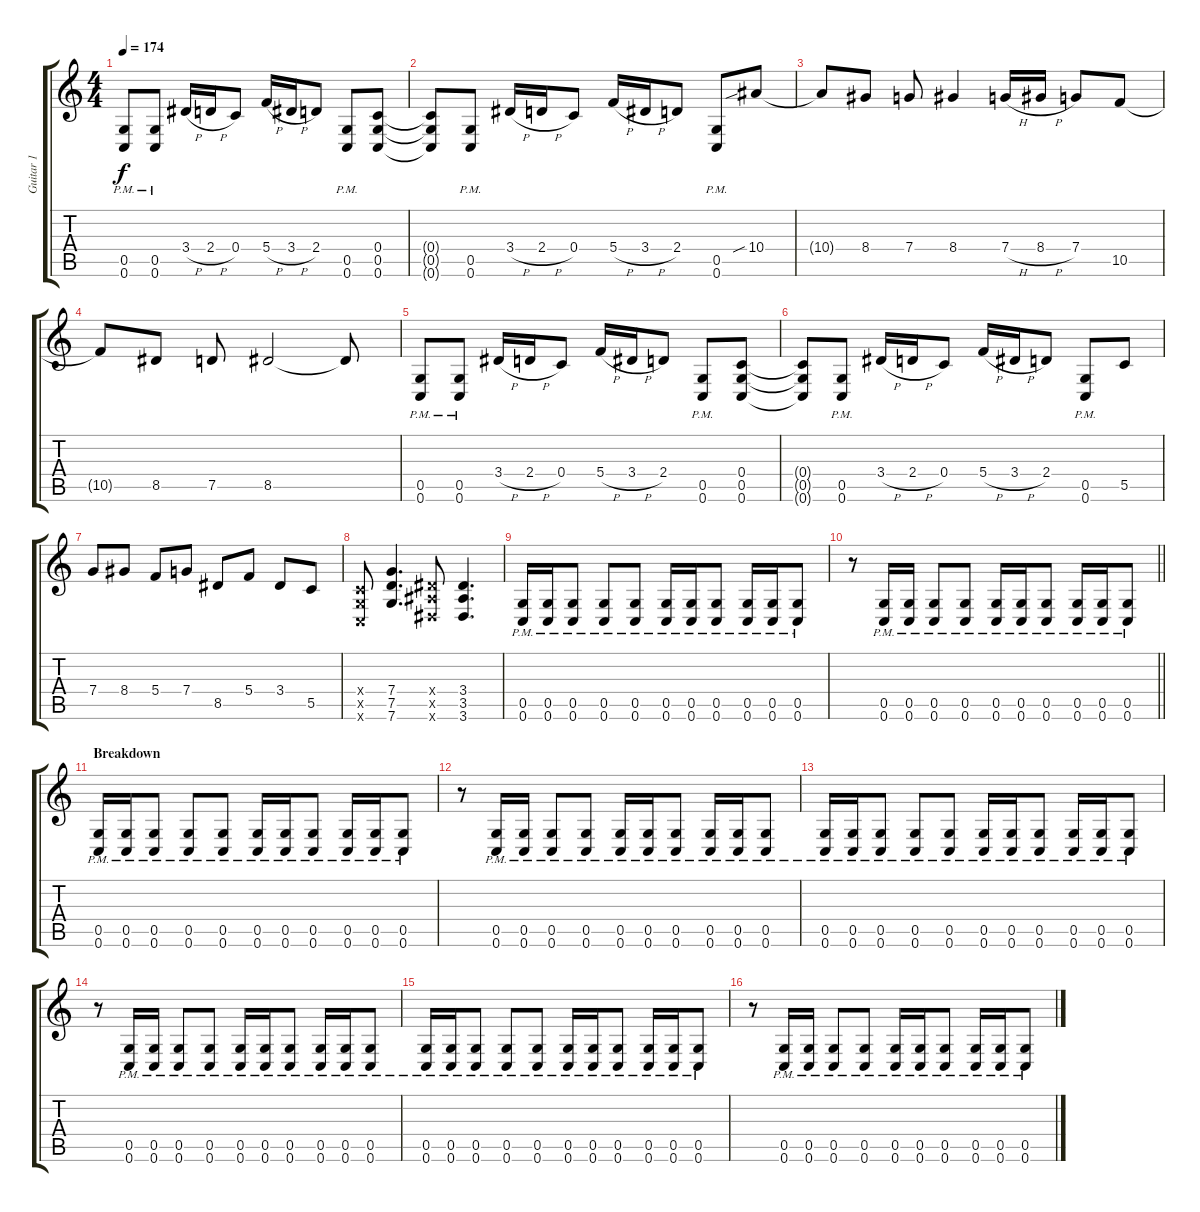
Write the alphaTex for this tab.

\track ("Guitar 1" "Guitar 1") {instrument distortionguitar}
\staff {score tabs}
\tuning (D4 A3 F3 C3 G2 C2) {hide}
\ts (4 4)
\tempo 174
\clef g2
\ks c
(0.5{pm} 0.6{pm}).8{dy f} (0.5{pm} 0.6{pm}).8 3.4{h}.16 2.4{h}.16 0.4.8 5.4{h}.16 3.4{h}.16 2.4.8 (0.5{pm} 0.6{pm}).8 (0.4 0.5 0.6).8 |
(0.4{t} 0.5{t} 0.6{t}).8 (0.5{pm} 0.6{pm}).8 3.4{h}.16 2.4{h}.16 0.4.8 5.4{h}.16 3.4{h}.16 2.4.8 (0.5{pm} 0.6{pm}).8 10.4{sib}.8 |
10.4{t}.8 8.4.8 7.4.8 8.4.4 7.4{h}.16 8.4{h}.16 7.4.8 10.5.8 |
10.5{t}.8 8.5.8 7.5.8 8.5.2 8.5{t}.8 |
(0.5{pm} 0.6{pm}).8 (0.5{pm} 0.6{pm}).8 3.4{h}.16 2.4{h}.16 0.4.8 5.4{h}.16 3.4{h}.16 2.4.8 (0.5{pm} 0.6{pm}).8 (0.4 0.5 0.6).8 |
(0.4{t} 0.5{t} 0.6{t}).8 (0.5{pm} 0.6{pm}).8 3.4{h}.16 2.4{h}.16 0.4.8 5.4{h}.16 3.4{h}.16 2.4.8 (0.5{pm} 0.6{pm}).8 5.5.8 |
7.4.8 8.4.8 5.4.8 7.4.8 8.5.8 5.4.8 3.4.8 5.5.8 |
(0.4{x} 0.5{x} 0.6{x}).8 (7.4 7.5 7.6).4{d} (3.4{x} 3.5{x} 3.6{x}).8 (3.4 3.5 3.6).4{d} |
(0.5{pm} 0.6{pm}).16{volume 10} (0.5{pm} 0.6{pm}).16 (0.5{pm} 0.6{pm}).8 (0.5{pm} 0.6{pm}).8 (0.5{pm} 0.6{pm}).8 (0.5{pm} 0.6{pm}).16 (0.5{pm} 0.6{pm}).16 (0.5{pm} 0.6{pm}).8 (0.5{pm} 0.6{pm}).16 (0.5{pm} 0.6{pm}).16 (0.5{pm} 0.6{pm}).8 |
\barLineRight lightlight
r.8 (0.5{pm} 0.6{pm}).16 (0.5{pm} 0.6{pm}).16 (0.5{pm} 0.6{pm}).8 (0.5{pm} 0.6{pm}).8 (0.5{pm} 0.6{pm}).16 (0.5{pm} 0.6{pm}).16 (0.5{pm} 0.6{pm}).8 (0.5{pm} 0.6{pm}).16 (0.5{pm} 0.6{pm}).16 (0.5{pm} 0.6{pm}).8 |
\section ("" "Breakdown")
(0.5{pm} 0.6{pm}).16{volume 16} (0.5{pm} 0.6{pm}).16 (0.5{pm} 0.6{pm}).8 (0.5{pm} 0.6{pm}).8 (0.5{pm} 0.6{pm}).8 (0.5{pm} 0.6{pm}).16 (0.5{pm} 0.6{pm}).16 (0.5{pm} 0.6{pm}).8 (0.5{pm} 0.6{pm}).16 (0.5{pm} 0.6{pm}).16 (0.5{pm} 0.6{pm}).8 |
r.8 (0.5{pm} 0.6{pm}).16 (0.5{pm} 0.6{pm}).16 (0.5{pm} 0.6{pm}).8 (0.5{pm} 0.6{pm}).8 (0.5{pm} 0.6{pm}).16 (0.5{pm} 0.6{pm}).16 (0.5{pm} 0.6{pm}).8 (0.5{pm} 0.6{pm}).16 (0.5{pm} 0.6{pm}).16 (0.5{pm} 0.6{pm}).8 |
(0.5{pm} 0.6{pm}).16 (0.5{pm} 0.6{pm}).16 (0.5{pm} 0.6{pm}).8 (0.5{pm} 0.6{pm}).8 (0.5{pm} 0.6{pm}).8 (0.5{pm} 0.6{pm}).16 (0.5{pm} 0.6{pm}).16 (0.5{pm} 0.6{pm}).8 (0.5{pm} 0.6{pm}).16 (0.5{pm} 0.6{pm}).16 (0.5{pm} 0.6{pm}).8 |
r.8 (0.5{pm} 0.6{pm}).16 (0.5{pm} 0.6{pm}).16 (0.5{pm} 0.6{pm}).8 (0.5{pm} 0.6{pm}).8 (0.5{pm} 0.6{pm}).16 (0.5{pm} 0.6{pm}).16 (0.5{pm} 0.6{pm}).8 (0.5{pm} 0.6{pm}).16 (0.5{pm} 0.6{pm}).16 (0.5{pm} 0.6{pm}).8 |
(0.5{pm} 0.6{pm}).16 (0.5{pm} 0.6{pm}).16 (0.5{pm} 0.6{pm}).8 (0.5{pm} 0.6{pm}).8 (0.5{pm} 0.6{pm}).8 (0.5{pm} 0.6{pm}).16 (0.5{pm} 0.6{pm}).16 (0.5{pm} 0.6{pm}).8 (0.5{pm} 0.6{pm}).16 (0.5{pm} 0.6{pm}).16 (0.5{pm} 0.6{pm}).8 |
r.8 (0.5{pm} 0.6{pm}).16 (0.5{pm} 0.6{pm}).16 (0.5{pm} 0.6{pm}).8 (0.5{pm} 0.6{pm}).8 (0.5{pm} 0.6{pm}).16 (0.5{pm} 0.6{pm}).16 (0.5{pm} 0.6{pm}).8 (0.5{pm} 0.6{pm}).16 (0.5{pm} 0.6{pm}).16 (0.5{pm} 0.6{pm}).8
